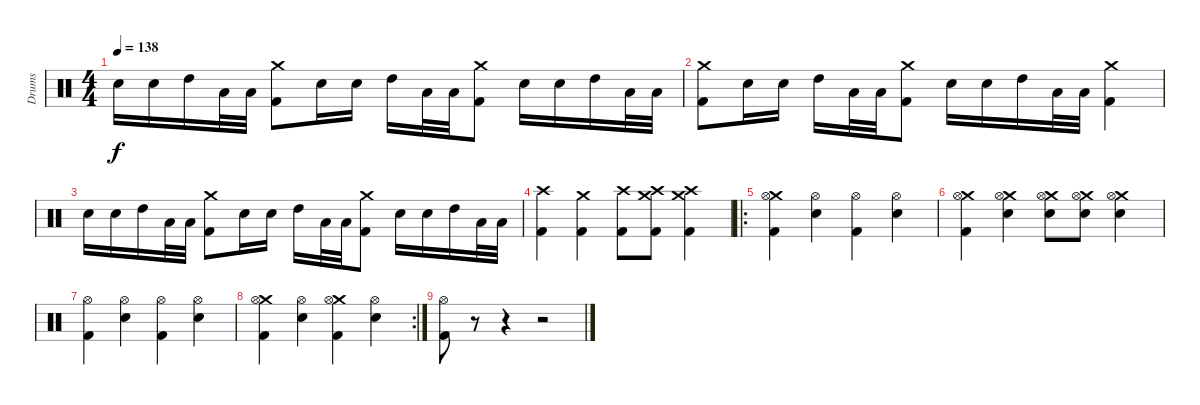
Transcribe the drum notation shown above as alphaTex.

\track ("Drums" "Drums") {instrument percussion}
\staff {score}
\articulation defaults
\ts (4 4)
\tempo 138
\clef neutral
\ks c "Electric Snare (hit)".16{dy f} "Electric Snare (hit)".16 "High Tom (hit)".16 "Low Floor Tom (hit)".32 "Low Floor Tom (hit)".32
("Crash medium (hit)" "Kick (hit) 2").8 "Electric Snare (hit)".16 "Electric Snare (hit)".16 "High Tom (hit)".16 "Low Floor Tom (hit)".32 "Low Floor Tom (hit)".32 ("Crash medium (hit)" "Kick (hit) 2").8 "Electric Snare (hit)".16 "Electric Snare (hit)".16 "High Tom (hit)".16 "Low Floor Tom (hit)".32 "Low Floor Tom (hit)".32 |
("Crash medium (hit)" "Kick (hit) 2").8 "Electric Snare (hit)".16 "Electric Snare (hit)".16 "High Tom (hit)".16 "Low Floor Tom (hit)".32 "Low Floor Tom (hit)".32 ("Crash medium (hit)" "Kick (hit) 2").8 "Electric Snare (hit)".16 "Electric Snare (hit)".16 "High Tom (hit)".16 "Low Floor Tom (hit)".32 "Low Floor Tom (hit)".32 ("Crash medium (hit)" "Kick (hit) 2").4 |
"Electric Snare (hit)".16 "Electric Snare (hit)".16 "High Tom (hit)".16 "Low Floor Tom (hit)".32 "Low Floor Tom (hit)".32 ("Crash medium (hit)" "Kick (hit) 2").8 "Electric Snare (hit)".16 "Electric Snare (hit)".16 "High Tom (hit)".16 "Low Floor Tom (hit)".32 "Low Floor Tom (hit)".32 ("Crash medium (hit)" "Kick (hit) 2").8 "Electric Snare (hit)".16 "Electric Snare (hit)".16 "High Tom (hit)".16 "Low Floor Tom (hit)".32 "Low Floor Tom (hit)".32 |
("Crash high (hit)" "Kick (hit) 2").4 ("Crash medium (hit)" "Kick (hit) 2").4 ("Crash high (hit)" "Kick (hit) 2").8 ("Crash medium (hit)" "Crash high (hit)" "Kick (hit) 2").8 ("Crash medium (hit)" "Crash high (hit)" "Kick (hit) 2").4 |
\ro
("Crash medium (hit)" "Hi-Hat (open)" "Kick (hit) 2").4 ("Hi-Hat (open)" "Electric Snare (hit)").4 ("Hi-Hat (open)" "Kick (hit) 2").4 ("Hi-Hat (open)" "Electric Snare (hit)").4 |
("Crash medium (hit)" "Hi-Hat (open)" "Kick (hit) 2").4 ("Crash medium (hit)" "Hi-Hat (open)" "Electric Snare (hit)").4 ("Crash medium (hit)" "Hi-Hat (open)" "Electric Snare (hit)").8 ("Crash medium (hit)" "Hi-Hat (open)" "Electric Snare (hit)").8 ("Crash medium (hit)" "Hi-Hat (open)" "Electric Snare (hit)").4 |
("Hi-Hat (open)" "Kick (hit) 2").4 ("Hi-Hat (open)" "Electric Snare (hit)").4 ("Hi-Hat (open)" "Kick (hit) 2").4 ("Hi-Hat (open)" "Electric Snare (hit)").4 |
\rc 2
("Crash medium (hit)" "Hi-Hat (open)" "Kick (hit) 2").4 ("Hi-Hat (open)" "Electric Snare (hit)").4 ("Crash medium (hit)" "Hi-Hat (open)" "Kick (hit) 2").4 ("Hi-Hat (open)" "Electric Snare (hit)").4 |
("Hi-Hat (open)" "Kick (hit) 2").8 r.8 r.4 r.2
